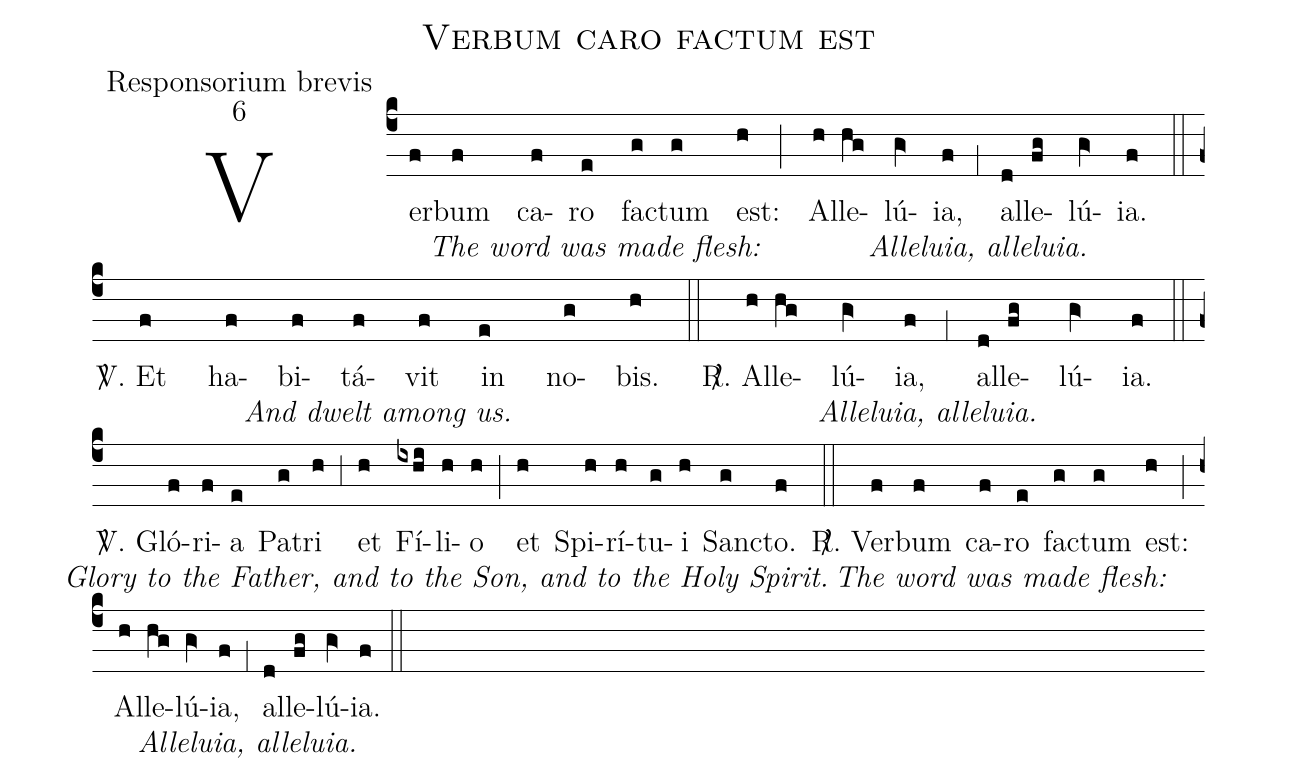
name:Verbum caro factum est;
office-part:Responsorium brevis;
mode:6;
%%
(c4) Ver[The word was made flesh:](f)bum(f) ca(f)ro(e) fa(g)ctum(g) est:[/](h) (;) Al[Alleluia, alleluia.](h)le(hg)lú(gV>)ia,(f) (,1) al(d)le(fg)lú(gV>)ia.[/](f) (::)

<sp>V/</sp>. Et[And dwelt among us.](f) ha(f)bi(f)tá(f)vit(f) in(e) no(g)bis.[/](h) (::) <sp>R/</sp>. Al[Alleluia, alleluia.](h)le(hg)lú(gV>)ia,(f) (,1) al(d)le(fg)lú(gV>)ia.[/](f) (::)

(z) <sp>V/</sp>. Gló[Glory to the Father, and to the Son, and to the Holy Spirit.](f)ri(f)a(e) Pa(g)tri(h) (,3) et(h) Fí(ixhi)li(h)o(h) (;) et(h) Spi(h)rí(h)tu(g)i(h) San(g)cto.[/](f) (::)

<sp>R/</sp>. Ver[The word was made flesh:](f)bum(f) ca(f)ro(e) fa(g)ctum(g) est:[/](h) (;) Al[Alleluia, alleluia.](h)le(hg)lú(gV>)ia,(f) (,1) al(d)le(fg)lú(gV>)ia.[/](f) (::)
